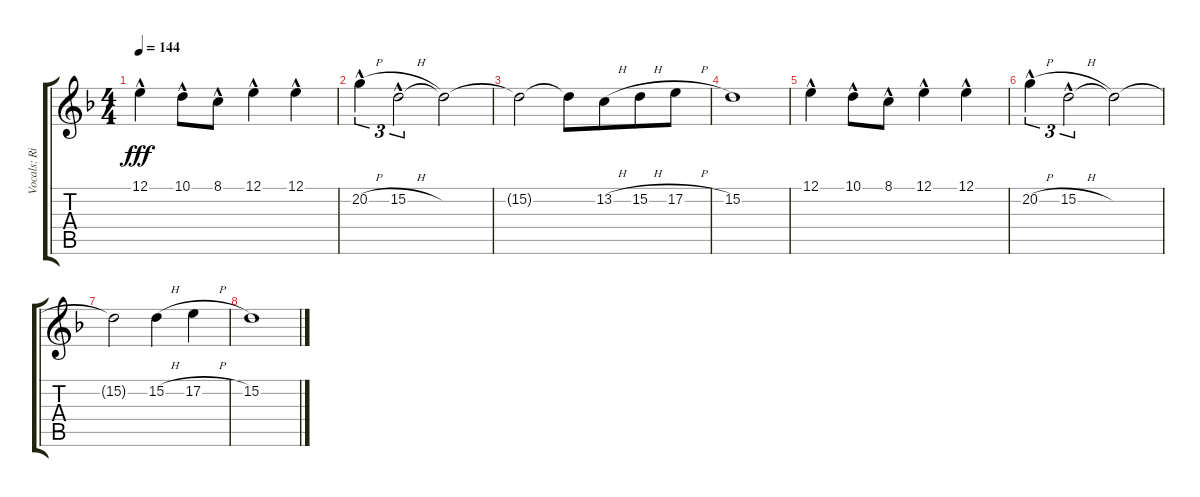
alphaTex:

\track ("Vocals: Rik" "Vocals: Ri") {instrument lead2sawtooth}
\staff {score tabs}
\tuning (E4 B3 G3 D3 A2 E2) {hide}
\ts (4 4)
\tempo 144
\clef g2
\ks f
12.1{hac}.4{dy fff} 10.1{hac}.8 8.1{hac}.8 12.1{hac}.4 12.1{hac}.4 |
20.2{h hac}.4{tu (3 2)} 15.2{h hac}.2{tu (3 2)} 15.2{t}.2 |
15.2{t}.2 15.2{t}.8 13.2{h}.8{beam merge} 15.2{h}.8 17.2{h}.8 |
15.2.1 |
12.1{hac}.4 10.1{hac}.8 8.1{hac}.8 12.1{hac}.4 12.1{hac}.4 |
20.2{h hac}.4{tu (3 2)} 15.2{h hac}.2{tu (3 2)} 15.2{t}.2 |
15.2{t}.2{beam merge} 15.2{h}.4 17.2{h}.4 |
15.2.1
